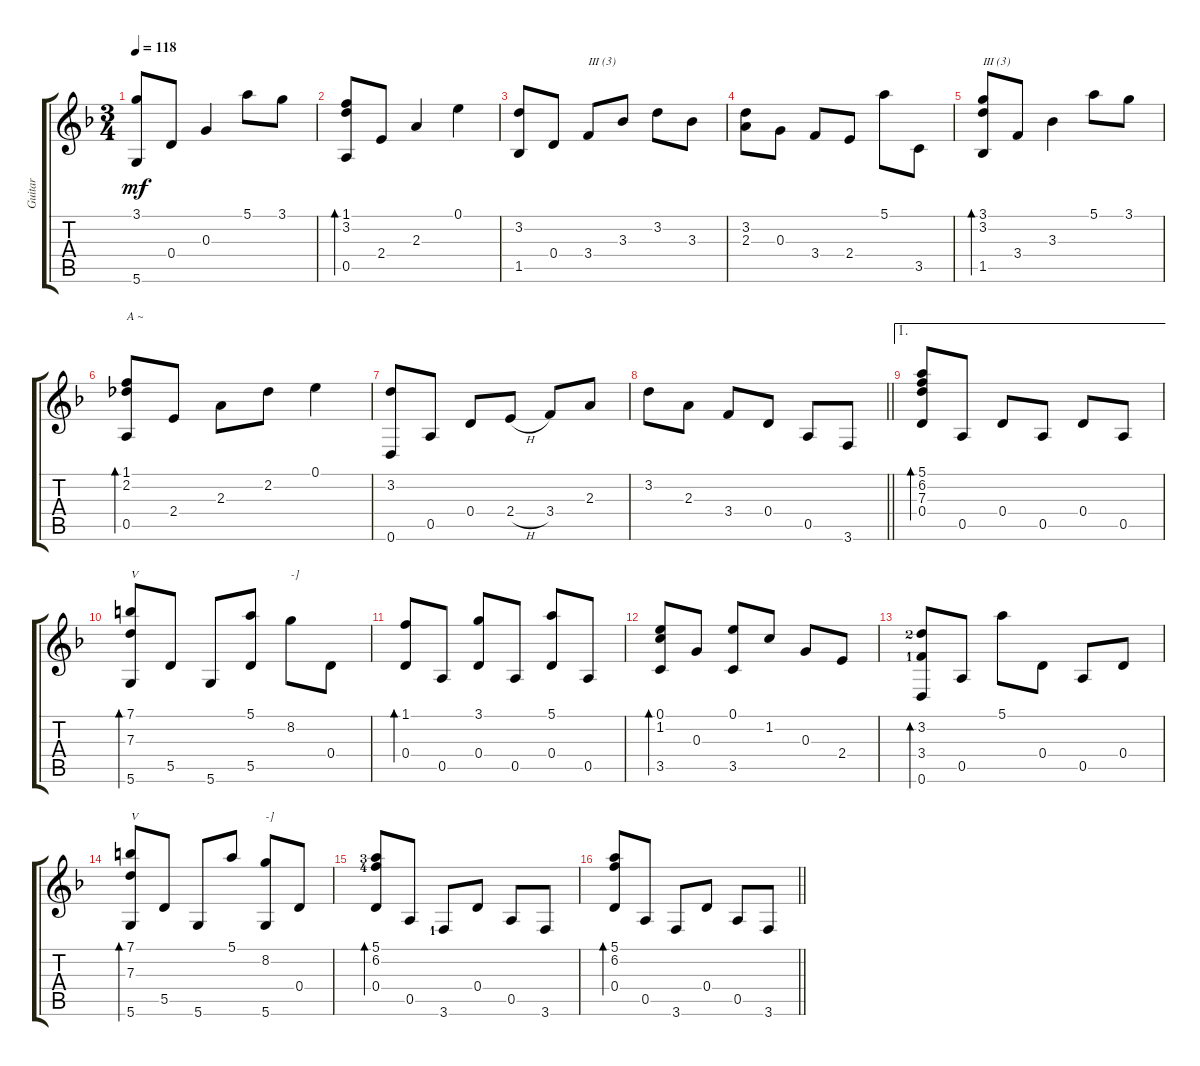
\track ("Guitar" "Guitar") {instrument acousticguitarnylon}
\staff {score tabs}
\tuning (E4 B3 G3 D3 A2 D2) {hide}
\ts (3 4)
\tempo 118
\clef g2
\ks f
(3.1 5.6).8{dy mf} 0.4.8 0.3.4 5.1.8 3.1.8 |
(1.1 3.2 0.5).8{bd 60} 2.4.8 2.3.4 0.1.4 |
(3.2 1.5).8 0.4.8 3.4.8{txt "III (3)"} 3.3.8 3.2.8 3.3.8 |
(3.2 2.3).8 0.3.8 3.4.8 2.4.8 5.1.8 3.5.8 |
(3.1 3.2 1.5).8{bd 60 txt "III (3)"} 3.4.8 3.3.4 5.1.8 3.1.8 |
(1.1 2.2 0.5).8{bd 60 txt "A ~"} 2.4.8 2.3.8 2.2.8 0.1.4 |
(3.2 0.6).8 0.5.8 0.4.8 2.4{h}.8 3.4.8 2.3.8 |
\barLineRight lightlight
3.2.8 2.3.8 3.4.8 0.4.8 0.5.8 3.6.8 |
\ae 1
(5.1 6.2 7.3 0.4).8{bd 60} 0.5.8 0.4.8 0.5.8 0.4.8 0.5.8 |
(7.1 7.3 5.6).8{bd 60 txt "V"} 5.5.8 5.6.8 (5.1 5.5).8 8.2.8{txt "-]"} 0.4.8 |
(1.1 0.4).8{bd 60} 0.5.8 (3.1 0.4).8 0.5.8 (5.1 0.4).8 0.5.8 |
(0.1 1.2 3.5).8{bd 60} 0.3.8 (0.1 3.5).8 1.2.8 0.3.8 2.4.8 |
(3.2{lf 3} 3.4{lf 2} 0.6).8{bd 60} 0.5.8 5.1.8 0.4.8 0.5.8 0.4.8 |
(7.1 7.3 5.6).8{bd 60 txt "V"} 5.5.8 5.6.8 5.1.8 (8.2 5.6).8{txt "-]"} 0.4.8 |
(5.1{lf 4} 6.2{lf 5} 0.4).8{bd 60} 0.5.8 3.6{lf 2}.8 0.4.8 0.5.8 3.6.8 |
\barLineRight lightlight
(5.1 6.2 0.4).8{bd 60} 0.5.8 3.6.8 0.4.8 0.5.8 3.6.8
